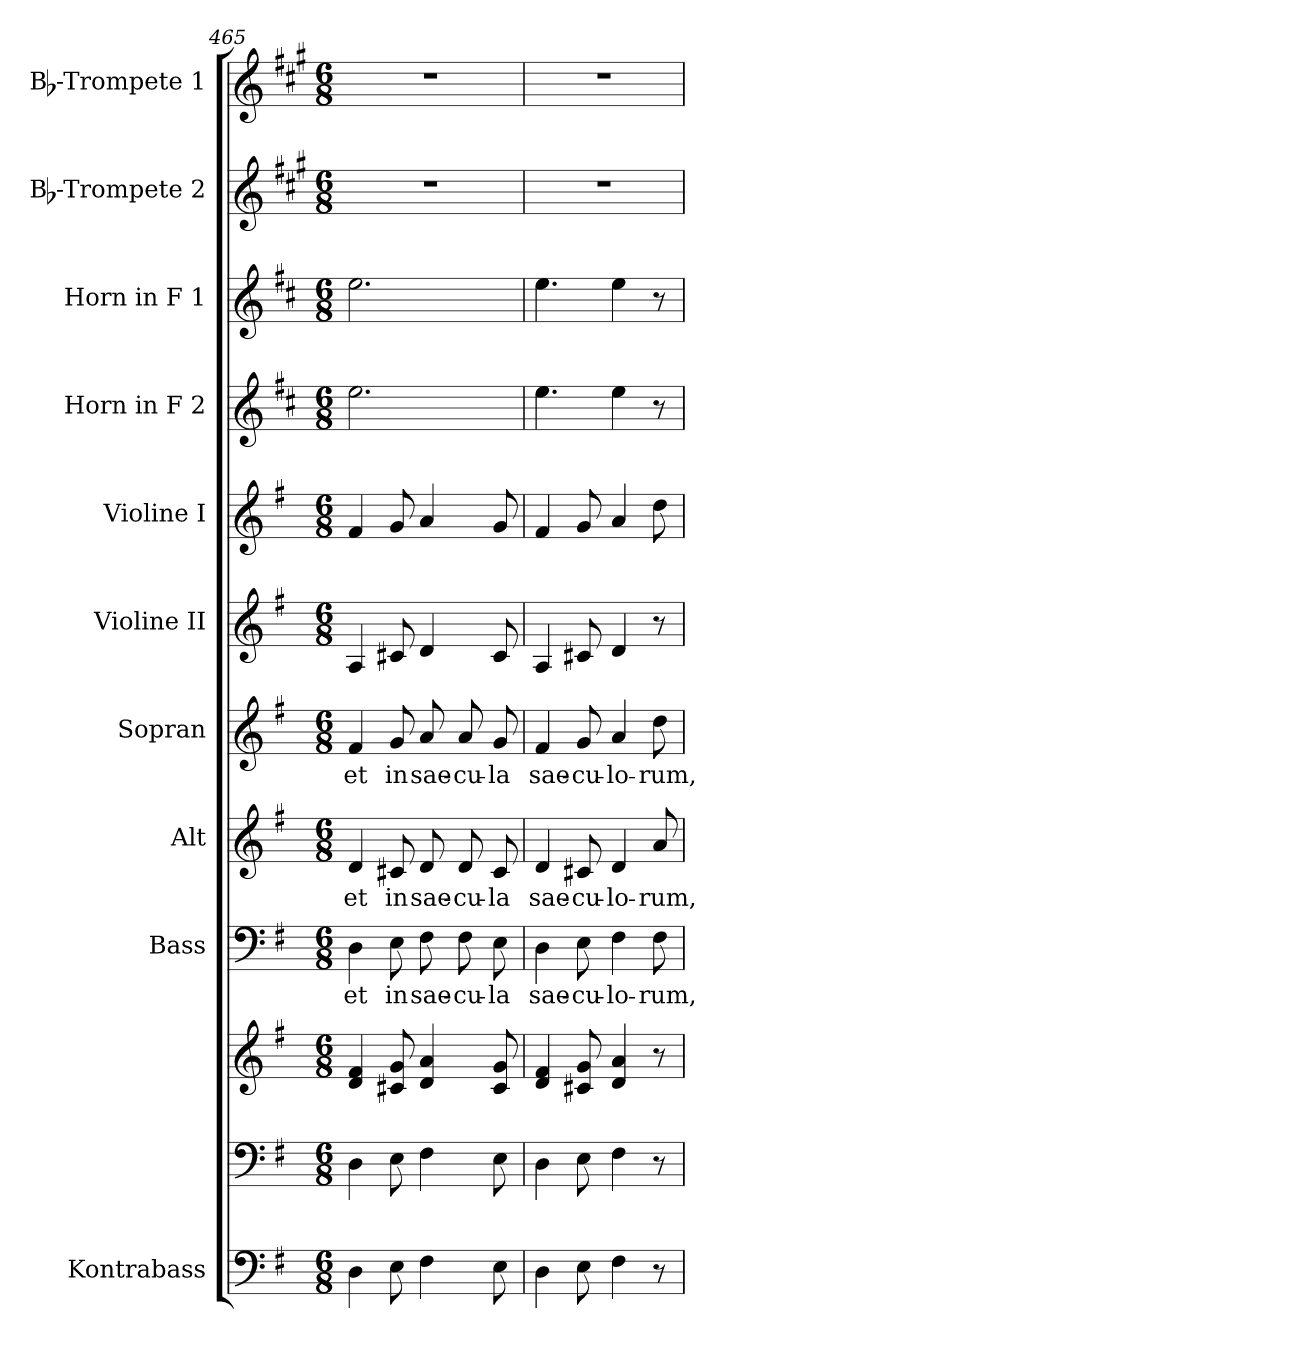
**kern	**kern	**kern	**kern	**text	**kern	**text	**kern	**text	**kern	**kern	**kern	**kern	**kern	**kern
*part11	*part10	*part10	*part9	*part9	*part8	*part8	*part7	*part7	*part6	*part5	*part4	*part3	*part2	*part1
*staff12	*staff11	*staff10	*staff9	*staff9	*staff8	*staff8	*staff7	*staff7	*staff6	*staff5	*staff4	*staff3	*staff2	*staff1
*I"Kontrabass	*	*	*I"Bass	*	*I"Alt	*	*I"Sopran	*	*I"Violine II	*I"Violine I	*I"Horn in F 2	*I"Horn in F 1	*I"Bb-Trompete 2	*I"Bb-Trompete 1
*I'Kb.	*	*	*I'B.	*	*I'A.	*	*I'S.	*	*I'Vl. II	*I'Vl. I	*	*	*I'Bb Trp. 2	*I'Bb Trp. 1
*clefF4	*clefF4	*clefG2	*clefF4	*	*clefG2	*	*clefG2	*	*clefG2	*clefG2	*clefG2	*clefG2	*clefG2	*clefG2
*ITrd7c12	*	*	*	*	*	*	*	*	*	*	*ITrd4c7	*ITrd4c7	*ITrd1c2	*ITrd1c2
*k[f#]	*k[f#]	*k[f#]	*k[f#]	*	*k[f#]	*	*k[f#]	*	*k[f#]	*k[f#]	*k[f#]	*k[f#]	*k[f#]	*k[f#]
*G:	*G:	*G:	*G:	*	*G:	*	*G:	*	*G:	*G:	*G:	*G:	*G:	*G:
*M6/8	*M6/8	*M6/8	*M6/8	*	*M6/8	*	*M6/8	*	*M6/8	*M6/8	*M6/8	*M6/8	*M6/8	*M6/8
=465	=465	=465	=465	=465	=465	=465	=465	=465	=465	=465	=465	=465	=465	=465
!	!	!	!	!LO:LY:b	!	!LO:LY:b	!	!LO:LY:b	!	!	!	!	!	!
4DD\	4D\	4d/ 4f#/	4D\	et	4d/	et	4f#/	et	4A/	4f#/	2.a\	2.a\	2.r	2.r
!	!	!	!	!LO:LY:b	!	!LO:LY:b	!	!LO:LY:b	!	!	!	!	!	!
8EE\	8E\	8c#X/ 8g/	8E\	in	8c#X/	in	8g/	in	8c#X/	8g/	.	.	.	.
!	!	!	!	!LO:LY:b	!	!LO:LY:b	!	!LO:LY:b	!	!	!	!	!	!
4FF#\	4F#\	4d/ 4a/	8F#\	sae-	8d/	sae-	8a/	sae-	4d/	4a/	.	.	.	.
!	!	!	!	!LO:LY:b	!	!LO:LY:b	!	!LO:LY:b	!	!	!	!	!	!
.	.	.	8F#\	-cu-	8d/	-cu-	8a/	-cu-	.	.	.	.	.	.
!	!	!	!	!LO:LY:b	!	!LO:LY:b	!	!LO:LY:b	!	!	!	!	!	!
8EE\	8E\	8c#/ 8g/	8E\	-la	8c#/	-la	8g/	-la	8c#/	8g/	.	.	.	.
=466	=466	=466	=466	=466	=466	=466	=466	=466	=466	=466	=466	=466	=466	=466
!	!	!	!	!LO:LY:b	!	!LO:LY:b	!	!LO:LY:b	!	!	!	!	!	!
4DD\	4D\	4d/ 4f#/	4D\	sae-	4d/	sae-	4f#/	sae-	4A/	4f#/	4.a\	4.a\	2.r	2.r
!	!	!	!	!LO:LY:b	!	!LO:LY:b	!	!LO:LY:b	!	!	!	!	!	!
8EE\	8E\	8c#X/ 8g/	8E\	-cu-	8c#X/	-cu-	8g/	-cu-	8c#X/	8g/	.	.	.	.
!	!	!	!	!LO:LY:b	!	!LO:LY:b	!	!LO:LY:b	!	!	!	!	!	!
4FF#\	4F#\	4d/ 4a/	4F#\	-lo-	4d/	-lo-	4a/	-lo-	4d/	4a/	4a\	4a\	.	.
!	!	!	!	!LO:LY:b	!	!LO:LY:b	!	!LO:LY:b	!	!	!	!	!	!
8r	8r	8r	8F#\	-rum,	8a/	-rum,	8dd\	-rum,	8r	8dd\	8r	8r	.	.
=	=	=	=	=	=	=	=	=	=	=	=	=	=	=
*-	*-	*-	*-	*-	*-	*-	*-	*-	*-	*-	*-	*-	*-	*-
